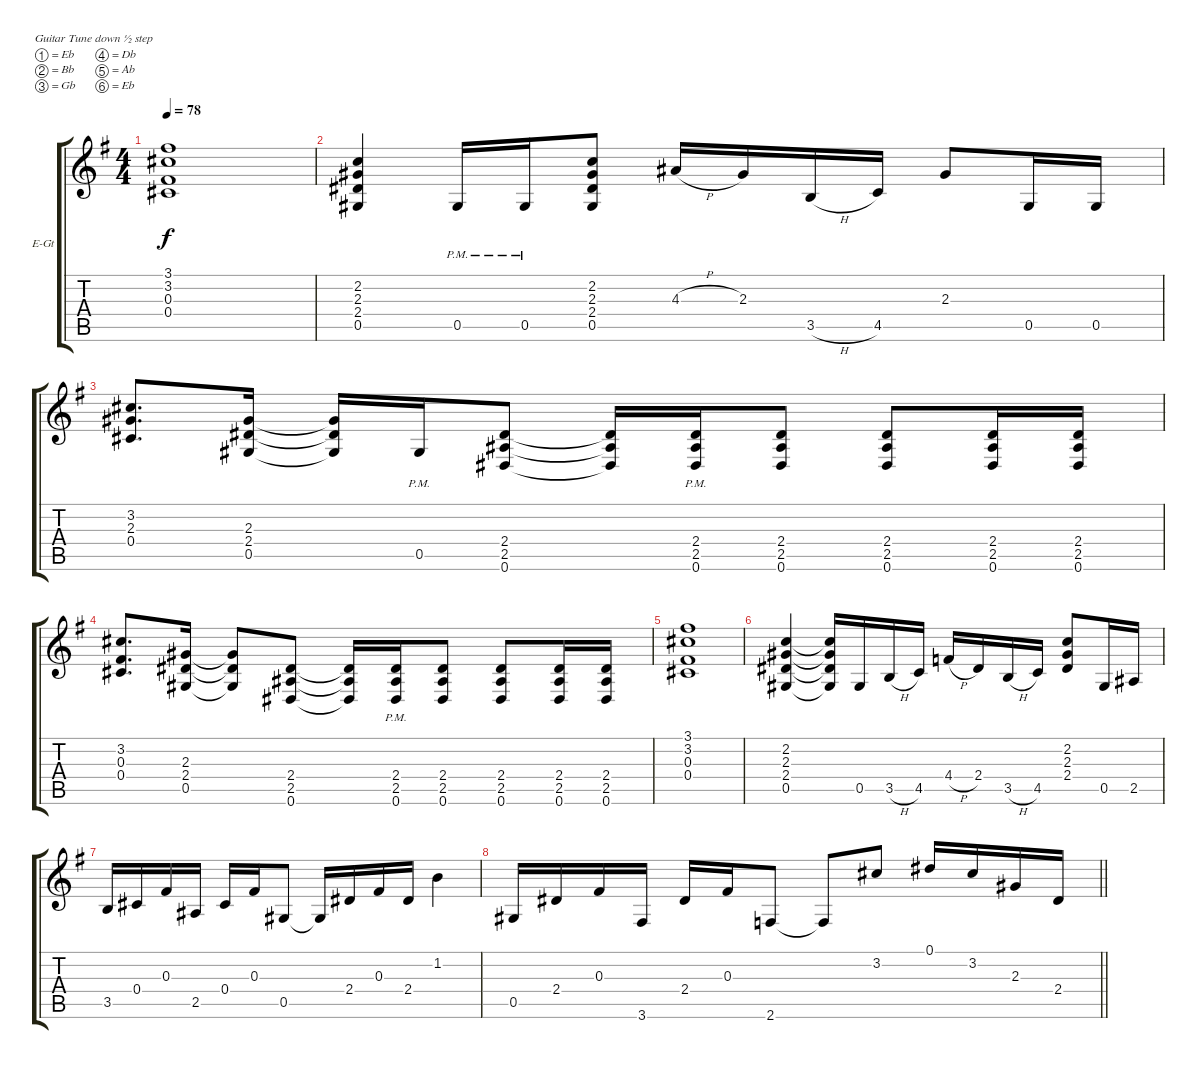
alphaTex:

\bracketExtendMode groupsimilarinstruments
\firstSystemTrackNameOrientation horizontal
\otherSystemsTrackNameOrientation horizontal
\track ("Untitled" "E-Gt") {instrument distortionguitar}
\staff {score tabs}
\tuning (Eb4 Bb3 Gb3 Db3 Ab2 Eb2)
\ts (4 4)
\tempo 78
\clef g2
\ks g
(3.1 3.2 0.3 0.4).1{dy f} |
(2.2 2.3 2.4 0.5).4 0.5{pm}.16 0.5{pm}.16 (2.2 2.3 2.4 0.5).8 4.3{h}.16 2.3.16 3.5{h}.16 4.5.16 2.3.8 0.5.16 0.5.16 |
(3.2 2.3 0.4).8{d} (2.3 2.4 0.5).16 (2.3{t} 2.4{t} 0.5{t}).16 0.5{pm}.16 (2.4 2.5 0.6).8 (2.4{t} 2.5{t} 0.6{t}).16 (2.4{pm} 2.5{pm} 0.6{pm}).16 (2.4 2.5 0.6).8 (2.4 2.5 0.6).8 (2.4 2.5 0.6).16 (2.4 2.5 0.6).16 |
(3.2 0.3 0.4).8{d} (2.3 2.4 0.5).16 (2.3{t} 2.4{t} 0.5{t}).8 (2.4 2.5 0.6).8 (2.4{t} 2.5{t} 0.6{t}).16 (2.4{pm} 2.5{pm} 0.6{pm}).16 (2.4 2.5 0.6).8 (2.4 2.5 0.6).8 (2.4 2.5 0.6).16 (2.4 2.5 0.6).16 |
(3.1 3.2 0.3 0.4).1 |
(2.2 2.3 2.4 0.5).4 (2.2{t} 2.3{t} 2.4{t} 0.5{t}).16 0.5.16 3.5{h}.16 4.5.16 4.4{h}.16 2.4.16 3.5{h}.16 4.5.16 (2.2 2.3 2.4).8 0.5.16 2.5.16 |
3.5.16 0.4.16 0.3.16 2.5.16 0.4.16 0.3.16 0.5.8 0.5{t}.16 2.4.16 0.3.16 2.4.16 1.2.4 |
\barLineRight lightlight
0.5.16 2.4.16 0.3.16 3.6.16 2.4.16 0.3.16 2.6.8 2.6{t}.8 3.2.8 0.1.16 3.2.16 2.3.16 2.4.16
